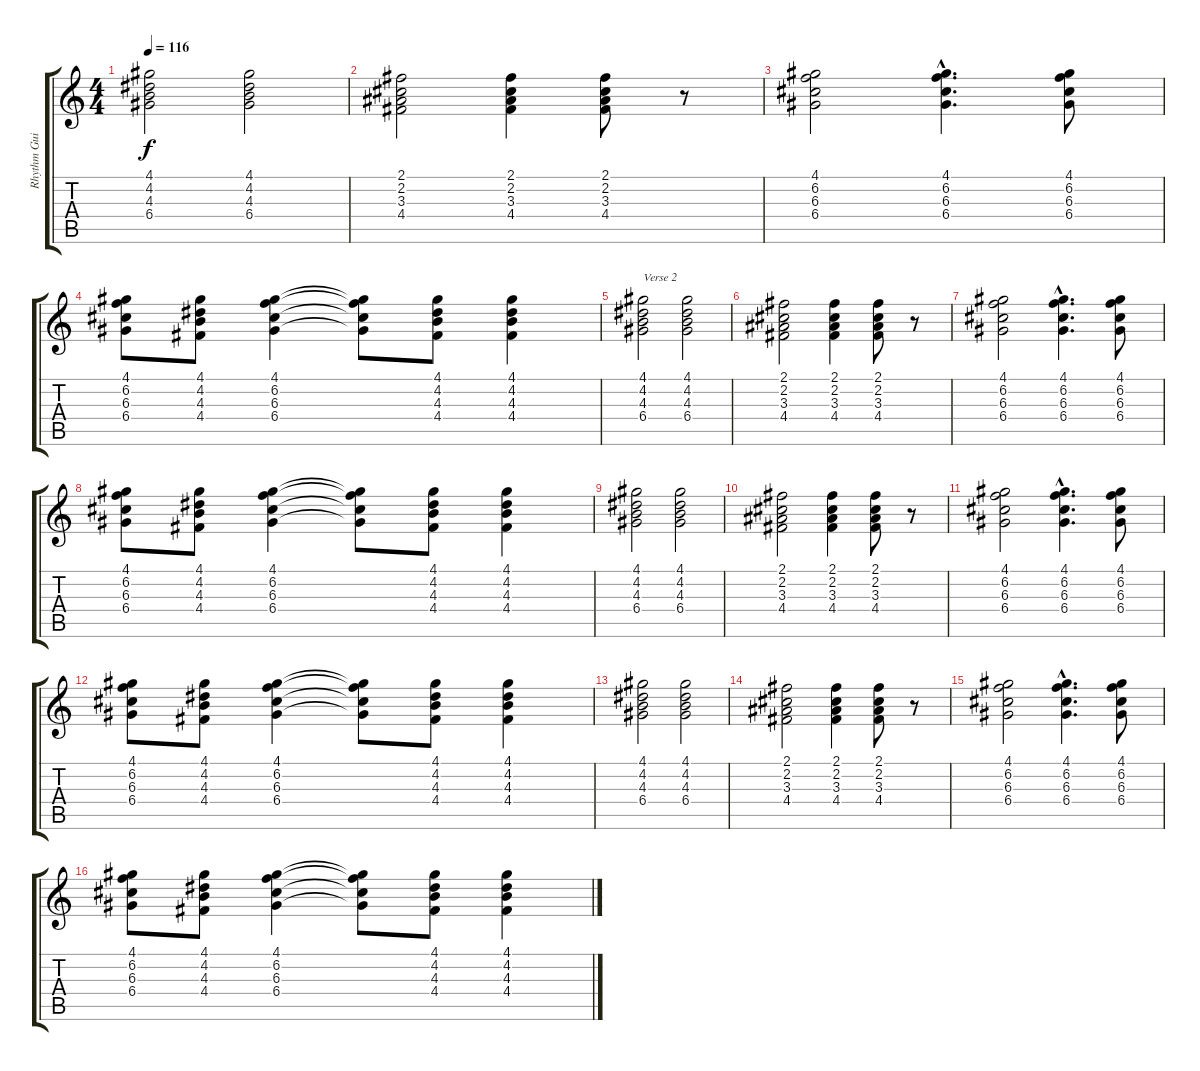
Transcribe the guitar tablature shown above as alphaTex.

\track ("Rhythm Guitar" "Rhythm Gui") {instrument acousticguitarnylon}
\staff {score tabs}
\tuning (E4 B3 G3 D3 A2 E2) {hide}
\ts (4 4)
\tempo 116
\clef g2
\ks c
(4.1 4.2 4.3 6.4).2{dy f} (4.1 4.2 4.3 6.4).2 |
(2.1 2.2 3.3 4.4).2 (2.1 2.2 3.3 4.4).4 (2.1 2.2 3.3 4.4).8 r.8 |
(4.1 6.2 6.3 6.4).2 (4.1{hac} 6.2{hac} 6.3{hac} 6.4{hac}).4{d} (4.1 6.2 6.3 6.4).8 |
(4.1 6.2 6.3 6.4).8 (4.1 4.2 4.3 4.4).8 (4.1 6.2 6.3 6.4).4 (4.1{t} 6.2{t} 6.3{t} 6.4{t}).8 (4.1 4.2 4.3 4.4).8 (4.1 4.2 4.3 4.4).4 |
(4.1 4.2 4.3 6.4).2{txt "Verse 2"} (4.1 4.2 4.3 6.4).2 |
(2.1 2.2 3.3 4.4).2 (2.1 2.2 3.3 4.4).4 (2.1 2.2 3.3 4.4).8 r.8 |
(4.1 6.2 6.3 6.4).2 (4.1{hac} 6.2{hac} 6.3{hac} 6.4{hac}).4{d} (4.1 6.2 6.3 6.4).8 |
(4.1 6.2 6.3 6.4).8 (4.1 4.2 4.3 4.4).8 (4.1 6.2 6.3 6.4).4 (4.1{t} 6.2{t} 6.3{t} 6.4{t}).8 (4.1 4.2 4.3 4.4).8 (4.1 4.2 4.3 4.4).4 |
(4.1 4.2 4.3 6.4).2 (4.1 4.2 4.3 6.4).2 |
(2.1 2.2 3.3 4.4).2 (2.1 2.2 3.3 4.4).4 (2.1 2.2 3.3 4.4).8 r.8 |
(4.1 6.2 6.3 6.4).2 (4.1{hac} 6.2{hac} 6.3{hac} 6.4{hac}).4{d} (4.1 6.2 6.3 6.4).8 |
(4.1 6.2 6.3 6.4).8 (4.1 4.2 4.3 4.4).8 (4.1 6.2 6.3 6.4).4 (4.1{t} 6.2{t} 6.3{t} 6.4{t}).8 (4.1 4.2 4.3 4.4).8 (4.1 4.2 4.3 4.4).4 |
(4.1 4.2 4.3 6.4).2 (4.1 4.2 4.3 6.4).2 |
(2.1 2.2 3.3 4.4).2 (2.1 2.2 3.3 4.4).4 (2.1 2.2 3.3 4.4).8 r.8 |
(4.1 6.2 6.3 6.4).2 (4.1{hac} 6.2{hac} 6.3{hac} 6.4{hac}).4{d} (4.1 6.2 6.3 6.4).8 |
(4.1 6.2 6.3 6.4).8 (4.1 4.2 4.3 4.4).8 (4.1 6.2 6.3 6.4).4 (4.1{t} 6.2{t} 6.3{t} 6.4{t}).8 (4.1 4.2 4.3 4.4).8 (4.1 4.2 4.3 4.4).4
